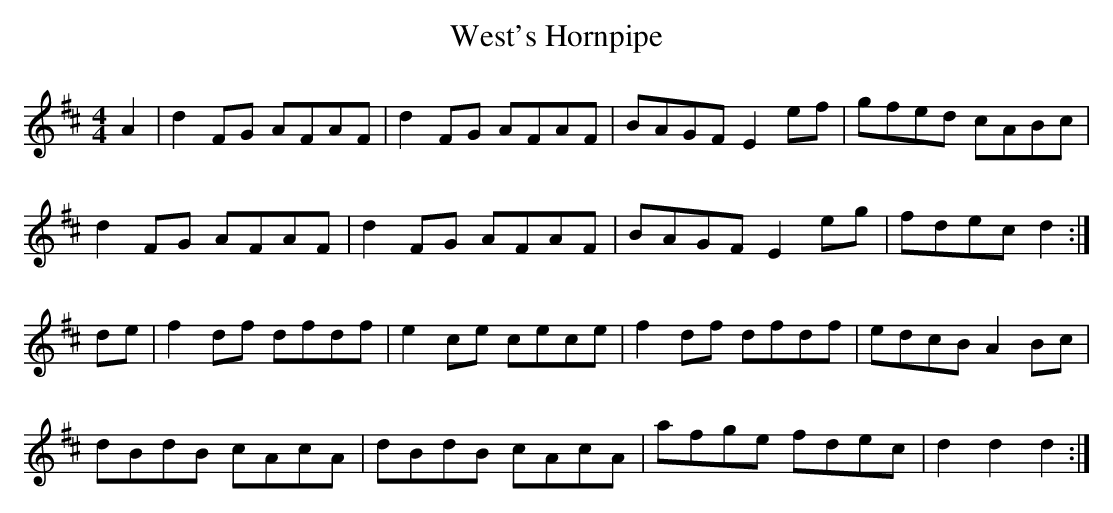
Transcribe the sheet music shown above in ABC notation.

X:1
T:West's Hornpipe
M:4/4
L:1/8
K:D
A2 | d2 FG AFAF | d2 FG AFAF | BAGF E2 ef | gfed cABc |
d2 FG AFAF | d2 FG AFAF | BAGF E2 eg | fdec d2 :|
de | f2 df dfdf | e2 ce cece | f2 df dfdf | edcB A2 Bc |
dBdB cAcA | dBdB cAcA | afge fdec | d2 d2 d2 :|]
